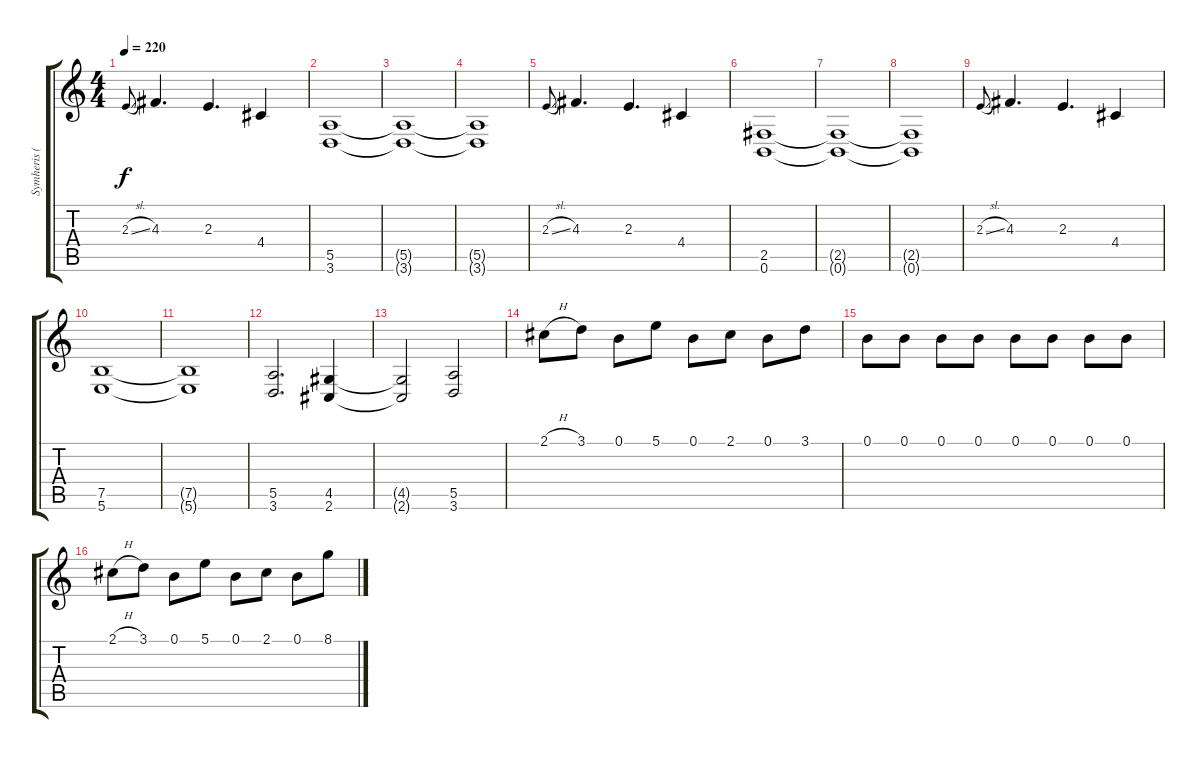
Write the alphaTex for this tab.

\track ("Symheris (Lead)" "Symheris (") {instrument distortionguitar}
\staff {score tabs}
\tuning (B3 Gb3 D3 A2 E2 B1) {hide}
\ts (4 4)
\tempo 220
\clef g2
\ks c
2.3{sl}.8{gr onbeat dy f} 4.3.4{d} 2.3.4{d} 4.4.4 |
(5.5 3.6).1 |
(5.5{t} 3.6{t}).1 |
(5.5{t} 3.6{t}).1 |
2.3{sl}.8{gr onbeat} 4.3.4{d} 2.3.4{d} 4.4.4 |
(2.5 0.6).1 |
(2.5{t} 0.6{t}).1 |
(2.5{t} 0.6{t}).1 |
2.3{sl}.8{gr onbeat} 4.3.4{d} 2.3.4{d} 4.4.4 |
(7.5 5.6).1 |
(7.5{t} 5.6{t}).1 |
(5.5 3.6).2{d} (4.5 2.6).4 |
(4.5{t} 2.6{t}).2 (5.5 3.6).2 |
2.1{h}.8 3.1.8 0.1.8 5.1.8 0.1.8 2.1.8 0.1.8 3.1.8 |
0.1.8 0.1.8 0.1.8 0.1.8 0.1.8 0.1.8 0.1.8 0.1.8 |
2.1{h}.8 3.1.8 0.1.8 5.1.8 0.1.8 2.1.8 0.1.8 8.1.8
